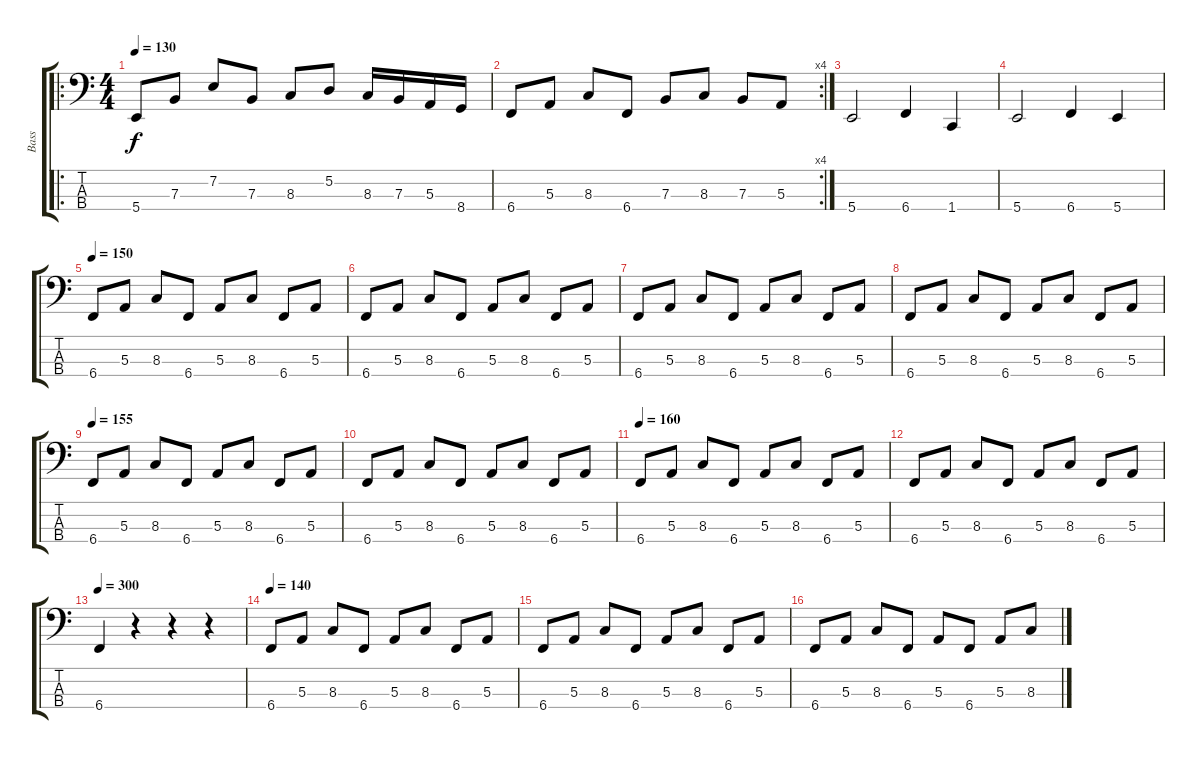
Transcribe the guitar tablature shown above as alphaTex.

\track ("Bass" "Bass") {instrument electricbassfinger}
\staff {score tabs}
\tuning (D2 A1 E1 B0) {hide}
\ro
\ts (4 4)
\tempo 130
\clef f4
\ks c
5.4.8{dy f volume 8} 7.3.8 7.2.8 7.3.8 8.3.8 5.2.8 8.3.16 7.3.16 5.3.16 8.4.16 |
\rc 4
6.4.8 5.3.8 8.3.8 6.4.8 7.3.8 8.3.8 7.3.8 5.3.8 |
5.4.2 6.4.4 1.4.4 |
5.4.2 6.4.4 5.4.4 |
\tempo 150
6.4.8 5.3.8 8.3.8 6.4.8 5.3.8 8.3.8 6.4.8 5.3.8 |
6.4.8 5.3.8 8.3.8 6.4.8 5.3.8 8.3.8 6.4.8 5.3.8 |
6.4.8 5.3.8 8.3.8 6.4.8 5.3.8 8.3.8 6.4.8 5.3.8 |
6.4.8 5.3.8 8.3.8 6.4.8 5.3.8 8.3.8 6.4.8 5.3.8 |
\tempo 155
6.4.8 5.3.8 8.3.8 6.4.8 5.3.8 8.3.8 6.4.8 5.3.8 |
6.4.8 5.3.8 8.3.8 6.4.8 5.3.8 8.3.8 6.4.8 5.3.8 |
\tempo 160
6.4.8 5.3.8 8.3.8 6.4.8 5.3.8 8.3.8 6.4.8 5.3.8 |
6.4.8 5.3.8 8.3.8 6.4.8 5.3.8 8.3.8 6.4.8 5.3.8 |
\tempo 300
6.4.4 r.4 r.4 r.4 |
\tempo 140
6.4.8 5.3.8 8.3.8 6.4.8 5.3.8 8.3.8 6.4.8 5.3.8 |
6.4.8 5.3.8 8.3.8 6.4.8 5.3.8 8.3.8 6.4.8 5.3.8 |
6.4.8 5.3.8 8.3.8 6.4.8 5.3.8 6.4.8 5.3.8 8.3.8
